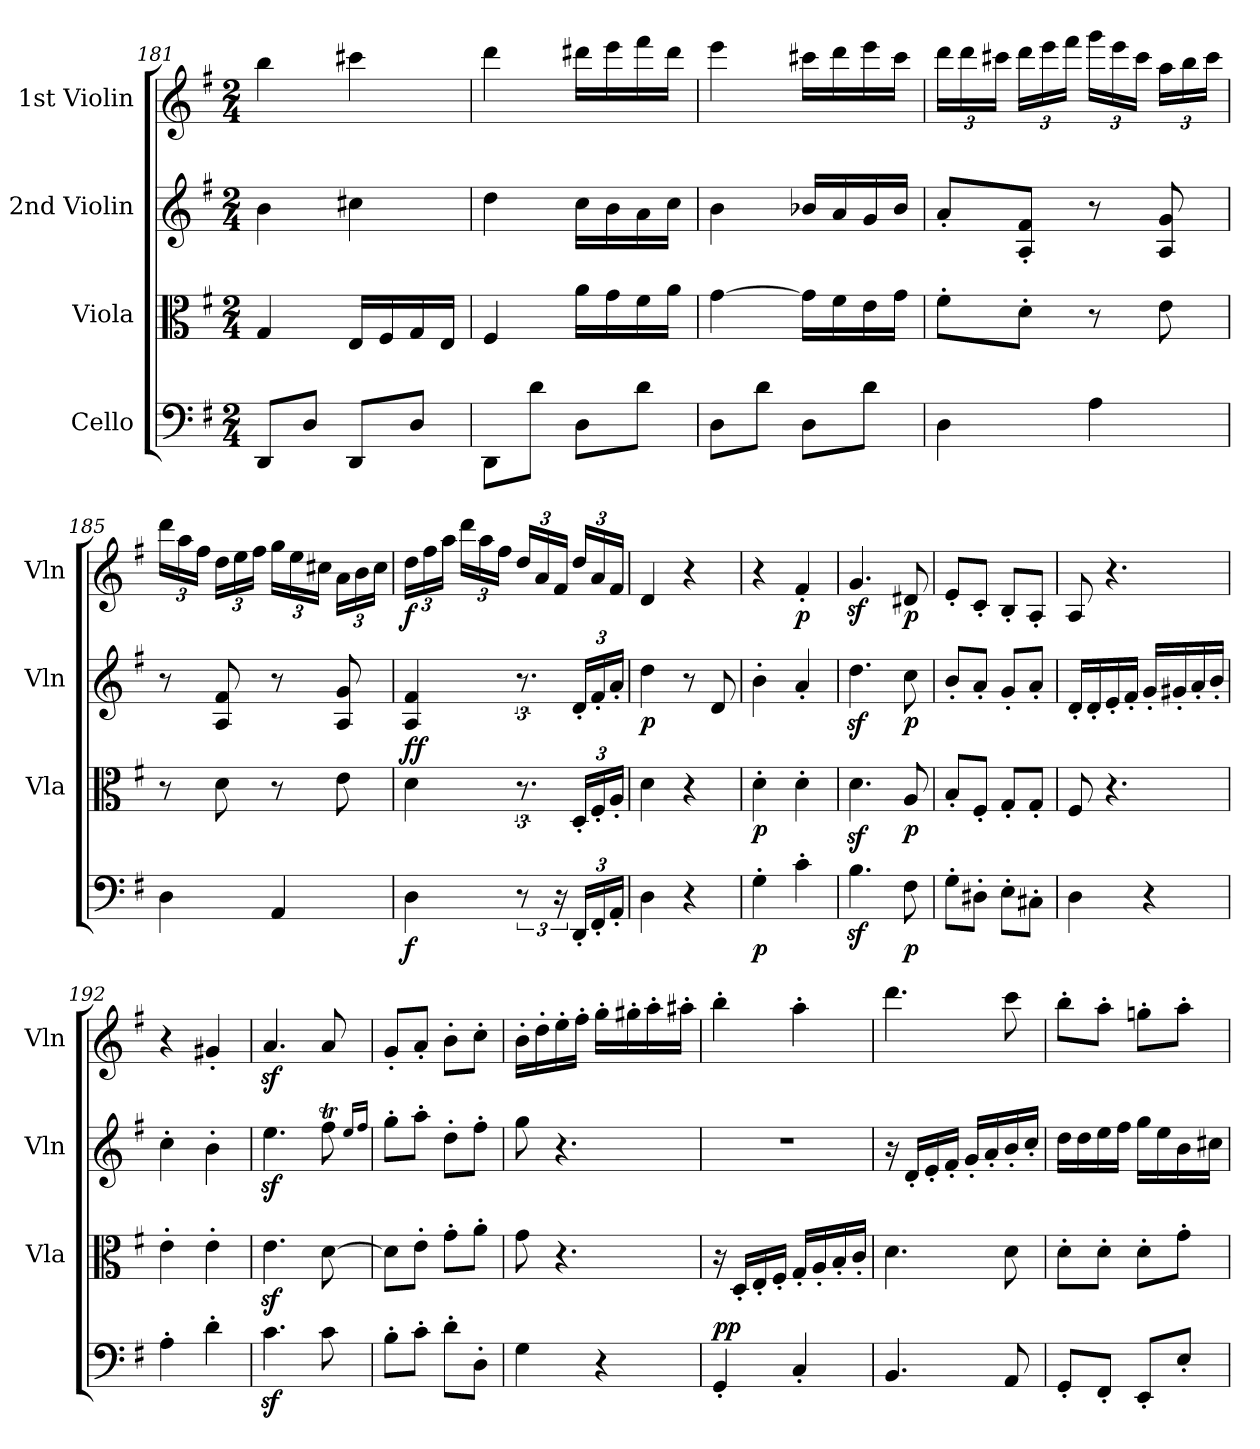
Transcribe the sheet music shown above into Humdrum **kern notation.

**kern	**dynam	**kern	**dynam	**kern	**dynam	**kern	**dynam
*part4	*part4	*part3	*part3	*part2	*part2	*part1	*part1
*staff4	*staff4	*staff3	*staff3	*staff2	*staff2	*staff1	*staff1
*I"Cello	*	*I"Viola	*	*I"2nd Violin	*	*I"1st Violin	*
*	*	*I'Vla	*	*I'Vln	*	*I'Vln	*
*clefF4	*	*clefC3	*	*clefG2	*	*clefG2	*
*k[f#]	*	*k[f#]	*	*k[f#]	*	*k[f#]	*
*G:	*	*G:	*	*G:	*	*G:	*
*M2/4	*	*M2/4	*	*M2/4	*	*M2/4	*
=181	=181	=181	=181	=181	=181	=181	=181
8DD/L	.	4G/	.	4b\	.	4bb\	.
8D/J	.	.	.	.	.	.	.
8DD/L	.	16E/LL	.	4cc#X\	.	4ccc#X\	.
.	.	16F#/	.	.	.	.	.
8D/J	.	16G/	.	.	.	.	.
.	.	16E/JJ	.	.	.	.	.
=182	=182	=182	=182	=182	=182	=182	=182
8DD\L	.	4F#/	.	4dd\	.	4ddd\	.
8d\J	.	.	.	.	.	.	.
8D\L	.	16a\LL	.	16cc\LL	.	16ddd#X\LL	.
.	.	16g\	.	16b\	.	16eee\	.
8d\J	.	16f#\	.	16a\	.	16fff#\	.
.	.	16a\JJ	.	16cc\JJ	.	16ddd#\JJ	.
!!LO:LB:g=z
=183	=183	=183	=183	=183	=183	=183	=183
8D\L	.	[4g\	.	4b\	.	4eee\	.
8d\J	.	.	.	.	.	.	.
8D\L	.	16g\LL]	.	16b-X/LL	.	16ccc#X\LL	.
.	.	16f#\	.	16a/	.	16ddd\	.
8d\J	.	16e\	.	16g/	.	16eee\	.
.	.	16g\JJ	.	16b-/JJ	.	16ccc#\JJ	.
!!LO:PB:g=z
=184	=184	=184	=184	=184	=184	=184	=184
*	*	*	*	*	*	*Xbrackettup	*
4D\	.	8f#'\L	.	8a'/L	.	24ddd\LL	.
.	.	.	.	.	.	24ddd\	.
.	.	.	.	.	.	24ccc#X\JJ	.
.	.	8d'\J	.	8A/' 8f#/'J	.	24ddd\LL	.
.	.	.	.	.	.	24eee\	.
.	.	.	.	.	.	24fff#\JJ	.
4A\	.	8r	.	8r	.	24ggg\LL	.
.	.	.	.	.	.	24eee\	.
.	.	.	.	.	.	24ccc#\JJ	.
.	.	8e\	.	8A/ 8g/	.	24aa\LL	.
.	.	.	.	.	.	24bb\	.
.	.	.	.	.	.	24ccc#\JJ	.
=185	=185	=185	=185	=185	=185	=185	=185
4D\	.	8r	.	8r	.	24ddd\LL	.
.	.	.	.	.	.	24aa\	.
.	.	.	.	.	.	24ff#\JJ	.
.	.	8d\	.	8A/ 8f#/	.	24dd\LL	.
.	.	.	.	.	.	24ee\	.
.	.	.	.	.	.	24ff#\JJ	.
4AA/	.	8r	.	8r	.	24gg\LL	.
.	.	.	.	.	.	24ee\	.
.	.	.	.	.	.	24cc#X\JJ	.
.	.	8e\	.	8A/ 8g/	.	24a\LL	.
.	.	.	.	.	.	24b\	.
.	.	.	.	.	.	24cc#\JJ	.
=186	=186	=186	=186	=186	=186	=186	=186
!	!LO:DY:b	!	!LO:DY:a	!	!	!	!
!	!	!	!LO:DY:n=1:b	!	!	!	!LO:DY:b
4D\	f	4d\	f f	4A/ 4f#/	.	24dd\LL	f
.	.	.	.	.	.	24ff#\	.
.	.	.	.	.	.	24aa\JJ	.
.	.	.	.	.	.	24ddd\LL	.
.	.	.	.	.	.	24aa\	.
.	.	.	.	.	.	24ff#\JJ	.
12r	.	12.r	.	12.r	.	24dd/LL	.
.	.	.	.	.	.	24a/	.
24r	.	.	.	.	.	24f#/JJ	.
24DD'/LL	.	24D'/LL	.	24d'/LL	.	24dd/LL	.
24FF#'/	.	24F#'/	.	24f#'/	.	24a/	.
24AA'/JJ	.	24A'/JJ	.	24a'/JJ	.	24f#/JJ	.
!!LO:LB:g=z
=187	=187	=187	=187	=187	=187	=187	=187
!	!	!	!	!	!LO:DY:b	!	!
4D\	.	4d\	.	4dd\	p	4d/	.
4r	.	4r	.	8r	.	4r	.
.	.	.	.	8d/	.	.	.
!!LO:PB:g=z
=188	=188	=188	=188	=188	=188	=188	=188
!	!LO:DY:b	!	!LO:DY:b	!	!	!	!
4G'\	p	4d'\	p	4b'\	.	4r	.
!	!	!	!	!	!	!	!LO:DY:b
4c'\	.	4d'\	.	4a'/	.	4f#'/	p
=189	=189	=189	=189	=189	=189	=189	=189
4.Bz<\	.	4.dz<\	.	4.ddz<\	.	4.gz</	.
!	!LO:DY:b	!	!LO:DY:b	!	!LO:DY:b	!	!LO:DY:b
8F#\	p	8A/	p	8cc\	p	8d#X/	p
=190	=190	=190	=190	=190	=190	=190	=190
8G'\L	.	8B'/L	.	8b'/L	.	8e'/L	.
8D#X'\J	.	8F#'/J	.	8a'/J	.	8c'/J	.
8E'\L	.	8G'/L	.	8g'/L	.	8B'/L	.
8C#X'\J	.	8G'/J	.	8a'/J	.	8A'/J	.
=191	=191	=191	=191	=191	=191	=191	=191
4D\	.	8F#/	.	16d'/LL	.	8A/	.
.	.	.	.	16d'/	.	.	.
.	.	4.r	.	16e'/	.	4.r	.
.	.	.	.	16f#'/JJ	.	.	.
4r	.	.	.	16g'/LL	.	.	.
.	.	.	.	16g#X'/	.	.	.
.	.	.	.	16a'/	.	.	.
.	.	.	.	16b'/JJ	.	.	.
=192	=192	=192	=192	=192	=192	=192	=192
4A'\	.	4e'\	.	4cc'\	.	4r	.
4d'\	.	4e'\	.	4b'\	.	4g#X'/	.
=193	=193	=193	=193	=193	=193	=193	=193
4.cz<\	.	4.ez<\	.	4.eez<\	.	4.az</	.
8c\	.	[8d\	.	8ff#t\	.	8a/	.
.	.	.	.	16qee/LL	.	.	.
.	.	.	.	16qff#/JJ	.	.	.
!!LO:PB:g=z
=194	=194	=194	=194	=194	=194	=194	=194
8B'\L	.	8d\L]	.	8gg'\L	.	8g'/L	.
8c'\J	.	8e'\J	.	8aa'\J	.	8a'/J	.
8d'\L	.	8g'\L	.	8dd'\L	.	8b'\L	.
8D'\J	.	8a'\J	.	8ff#'\J	.	8cc'\J	.
=195	=195	=195	=195	=195	=195	=195	=195
4G\	.	8g\	.	8gg\	.	16b'\LL	.
.	.	.	.	.	.	16dd'\	.
.	.	4.r	.	4.r	.	16ee'\	.
.	.	.	.	.	.	16ff#'\JJ	.
4r	.	.	.	.	.	16gg'\LL	.
.	.	.	.	.	.	16gg#X'\	.
.	.	.	.	.	.	16aa'\	.
.	.	.	.	.	.	16aa#X'\JJ	.
=196	=196	=196	=196	=196	=196	=196	=196
!	!LO:DY:b	!	!	!	!	!	!
!	!LO:DY:n=1:a	!	!	!	!	!	!
4GG'/	p p	16r	.	2r	.	4bb'\	.
.	.	16D'/LL	.	.	.	.	.
.	.	16E'/	.	.	.	.	.
.	.	16F#'/JJ	.	.	.	.	.
4C'/	.	16G'/LL	.	.	.	4aa'\	.
.	.	16A'/	.	.	.	.	.
.	.	16B'/	.	.	.	.	.
.	.	16c'/JJ	.	.	.	.	.
=197	=197	=197	=197	=197	=197	=197	=197
4.BB/	.	4.d\	.	16r	.	4.ddd\	.
.	.	.	.	16d'/LL	.	.	.
.	.	.	.	16e'/	.	.	.
.	.	.	.	16f#'/JJ	.	.	.
.	.	.	.	16g'/LL	.	.	.
.	.	.	.	16a'/	.	.	.
8AA/	.	8d\	.	16b'/	.	8ccc\	.
.	.	.	.	16cc'/JJ	.	.	.
!!LO:LB:g=z
=198	=198	=198	=198	=198	=198	=198	=198
8GG'/L	.	8d'\L	.	16dd\LL	.	8bb'\L	.
.	.	.	.	16dd\	.	.	.
8FF#'/J	.	8d'\J	.	16ee\	.	8aa'\J	.
.	.	.	.	16ff#\JJ	.	.	.
8EE'/L	.	8d'\L	.	16gg\LL	.	8ggn'\L	.
.	.	.	.	16ee\	.	.	.
8E'/J	.	8g'\J	.	16b\	.	8aa'\J	.
.	.	.	.	16cc#X\JJ	.	.	.
=	=	=	=	=	=	=	=
*-	*-	*-	*-	*-	*-	*-	*-
